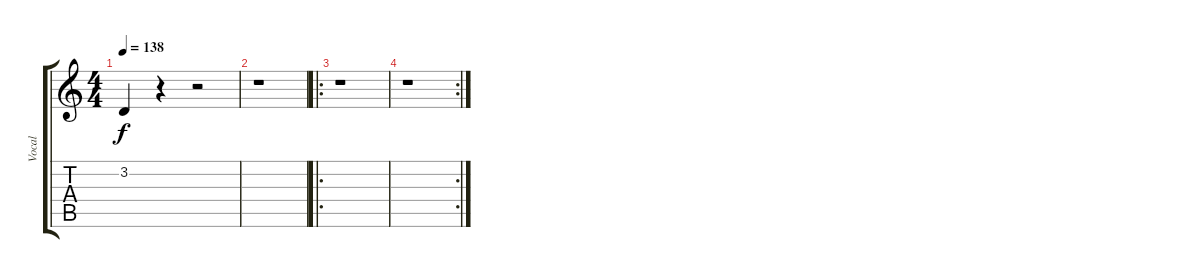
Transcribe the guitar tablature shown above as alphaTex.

\track ("Vocal" "Vocal") {instrument lead5charang}
\staff {score tabs}
\tuning (E4 B3 G3 D3 A2 E2) {hide}
\ts (4 4)
\tempo 138
\clef g2
\ks c
3.2{t}.4{dy f} r.4 r.2 |
r.1 |
\ro
r.1 |
\rc 2
r.1
